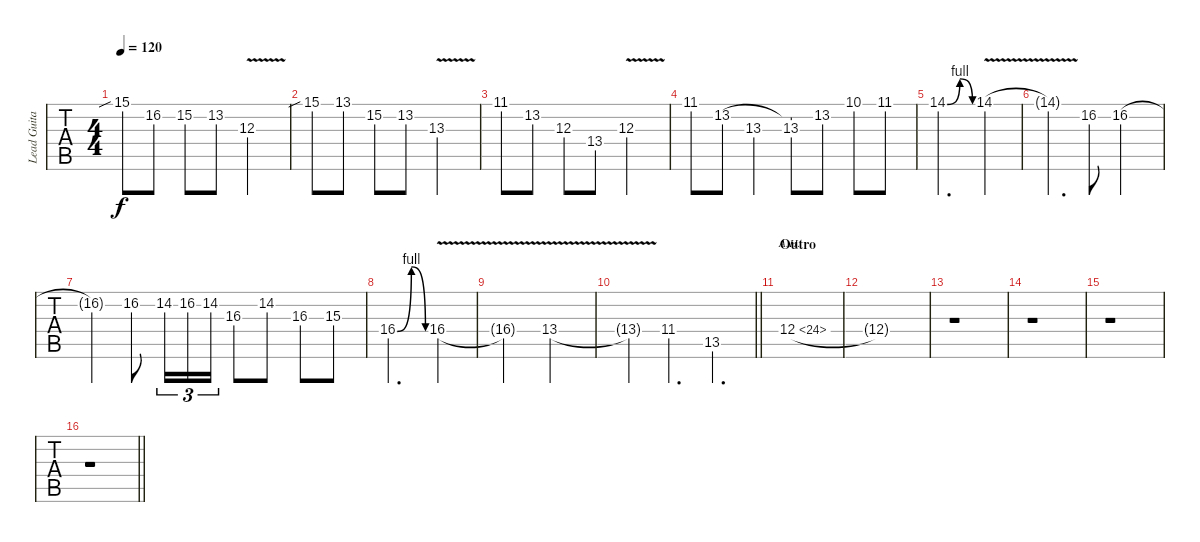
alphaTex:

\track ("Lead Guitar (Enrik Garcia)" "Lead Guita") {instrument distortionguitar}
\staff {tabs}
\tuning (Eb4 Bb3 Gb3 Db3 Ab2 Eb2) {hide}
\ts (4 4)
\tempo 120
\clef g2
\ks c
15.1{sib}.8{dy f} 16.2.8 15.2.8 13.2.8 12.3{v}.2 |
15.1{sib}.8 13.1.8 15.2.8 13.2.8 13.3{v}.2 |
11.1.8 13.2.8 12.3.8 13.4.8 12.3{v}.2 |
11.1.8 13.2.8 13.3.4 (13.2{t} 13.3).8 13.2.8 10.1.8 11.1.8 |
14.1{be (bendrelease 0 0 15 4 45 4 60 0)}.2{d} 14.1{v}.4 |
14.1{t}.4{d} 16.2.8 16.2.2 |
16.2{t}.4 16.2.8 14.2.16{tu (3 2)} 16.2.16{tu (3 2)} 14.2.16{tu (3 2)} 16.3.8 14.2.8 16.3.8 15.3.8 |
16.4{be (bendrelease 0 0 30 4 45 4 60 0)}.2{d} 16.4{v}.4 |
16.4{t}.2 13.4{v}.2 |
\barLineRight lightlight
13.4{t}.4 11.4.4{d} 13.5.4{d} |
\section ("" "Outro")
12.4{ah 12}.1 |
12.4{t}.1{volume 0} |
r.1 |
r.1 |
r.1 |
\barLineRight lightlight
r.1
